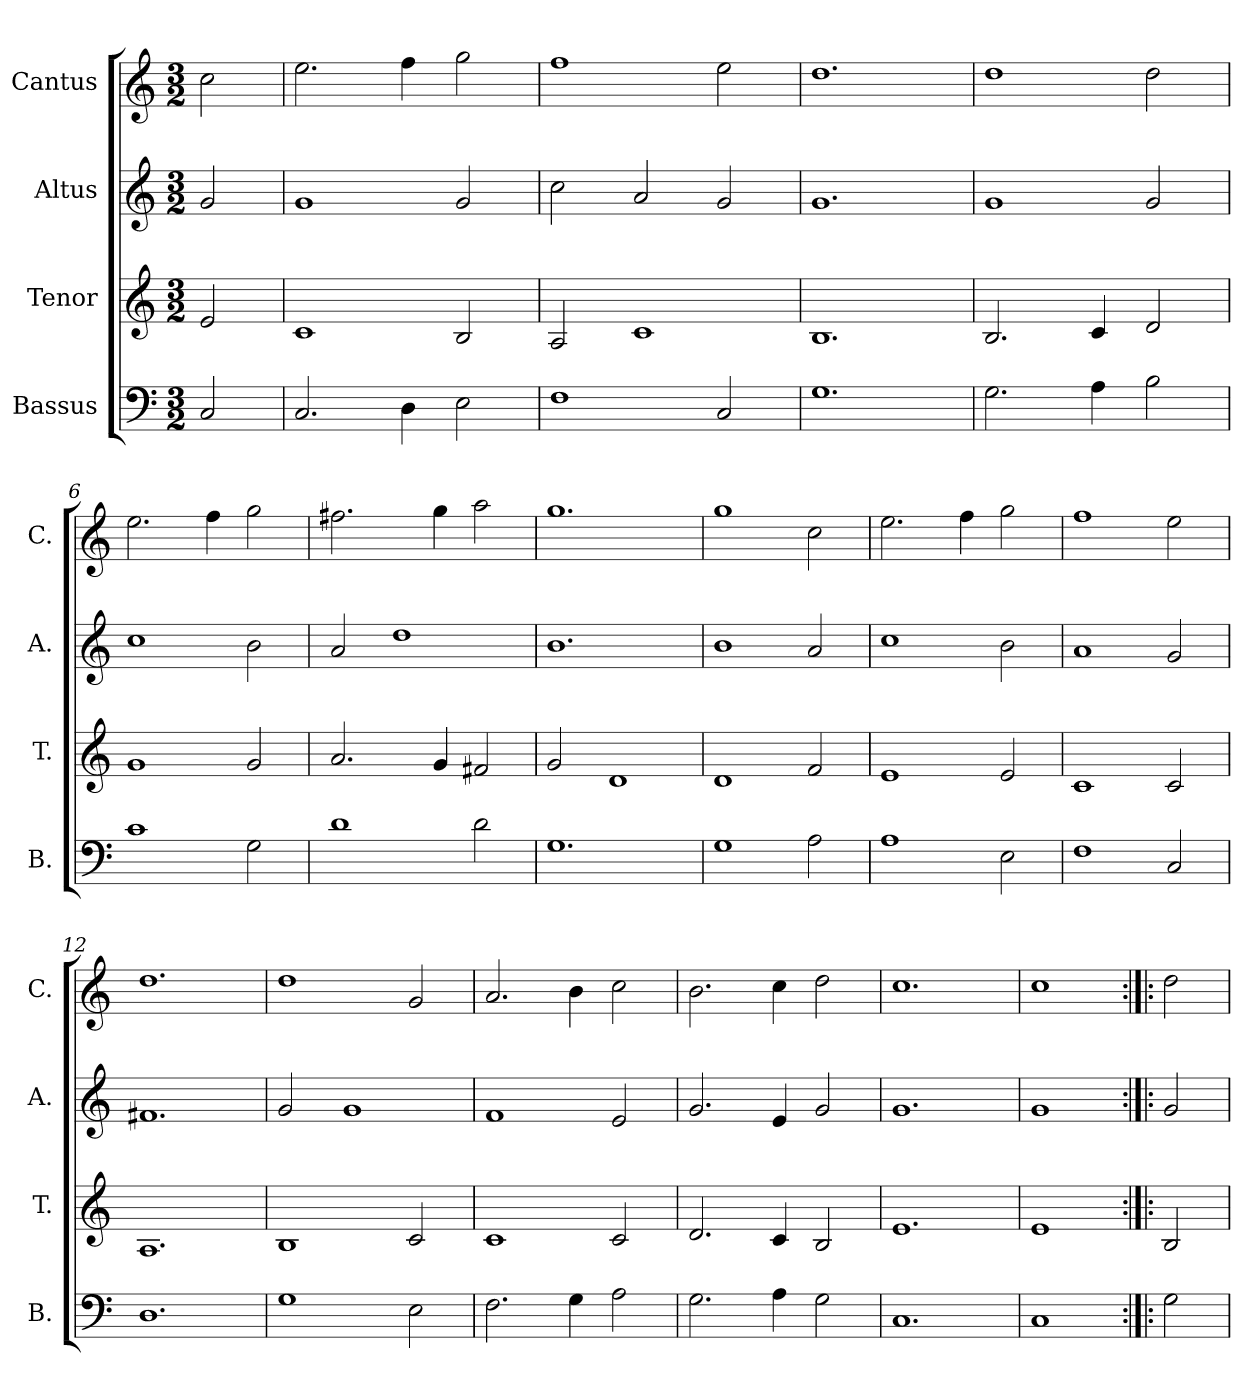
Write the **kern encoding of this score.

**kern	**kern	**kern	**kern
*part4	*part3	*part2	*part1
*staff4	*staff3	*staff2	*staff1
*I"Bassus	*I"Tenor	*I"Altus	*I"Cantus
*I'B.	*I'T.	*I'A.	*I'C.
*clefF4	*clefG2	*clefG2	*clefG2
*k[]	*k[]	*k[]	*k[]
*C:	*C:	*C:	*C:
*M3/2	*M3/2	*M3/2	*M3/2
=1	=1	=1	=1
2C/	2e/	2g/	2cc\
=2	=2	=2	=2
2.C/	1c/	1g/	2.ee\
4D\	.	.	4ff\
2E\	2B/	2g/	2gg\
=3	=3	=3	=3
1F\	2A/	2cc\	1ff\
.	1c/	2a/	.
2C/	.	2g/	2ee\
=4	=4	=4	=4
1.G\	1.B/	1.g/	1.dd\
=5	=5	=5	=5
2.G\	2.B/	1g/	1dd\
4A\	4c/	.	.
2B\	2d/	2g/	2dd\
=6	=6	=6	=6
1c\	1g/	1cc\	2.ee\
.	.	.	4ff\
2G\	2g/	2b\	2gg\
=7	=7	=7	=7
1d\	2.a/	2a/	2.ff#X\
.	.	1dd\	.
.	4g/	.	4gg\
2d\	2f#X/	.	2aa\
=8	=8	=8	=8
1.G\	2g/	1.b\	1.gg\
.	1d/	.	.
=9	=9	=9	=9
1G\	1d/	1b\	1gg\
2A\	2f/	2a/	2cc\
=10	=10	=10	=10
1A\	1e/	1cc\	2.ee\
.	.	.	4ff\
2E\	2e/	2b\	2gg\
=11	=11	=11	=11
1F\	1c/	1a/	1ff\
2C/	2c/	2g/	2ee\
!!LO:LB:g=z
=12	=12	=12	=12
1.D\	1.A/	1.f#X/	1.dd\
=13	=13	=13	=13
1G\	1B/	2g/	1dd\
.	.	1g/	.
2E\	2c/	.	2g/
=14	=14	=14	=14
2.F\	1c/	1f/	2.a/
4G\	.	.	4b\
2A\	2c/	2e/	2cc\
=15	=15	=15	=15
2.G\	2.d/	2.g/	2.b\
4A\	4c/	4e/	4cc\
2G\	2B/	2g/	2dd\
=16	=16	=16	=16
1.C/	1.e/	1.g/	1.cc\
=17	=17	=17	=17
1C/	1e/	1g/	1cc\
=18:|!|:	=18:|!|:	=18:|!|:	=18:|!|:
2G\	2B/	2g/	2dd\
=	=	=	=
*-	*-	*-	*-
